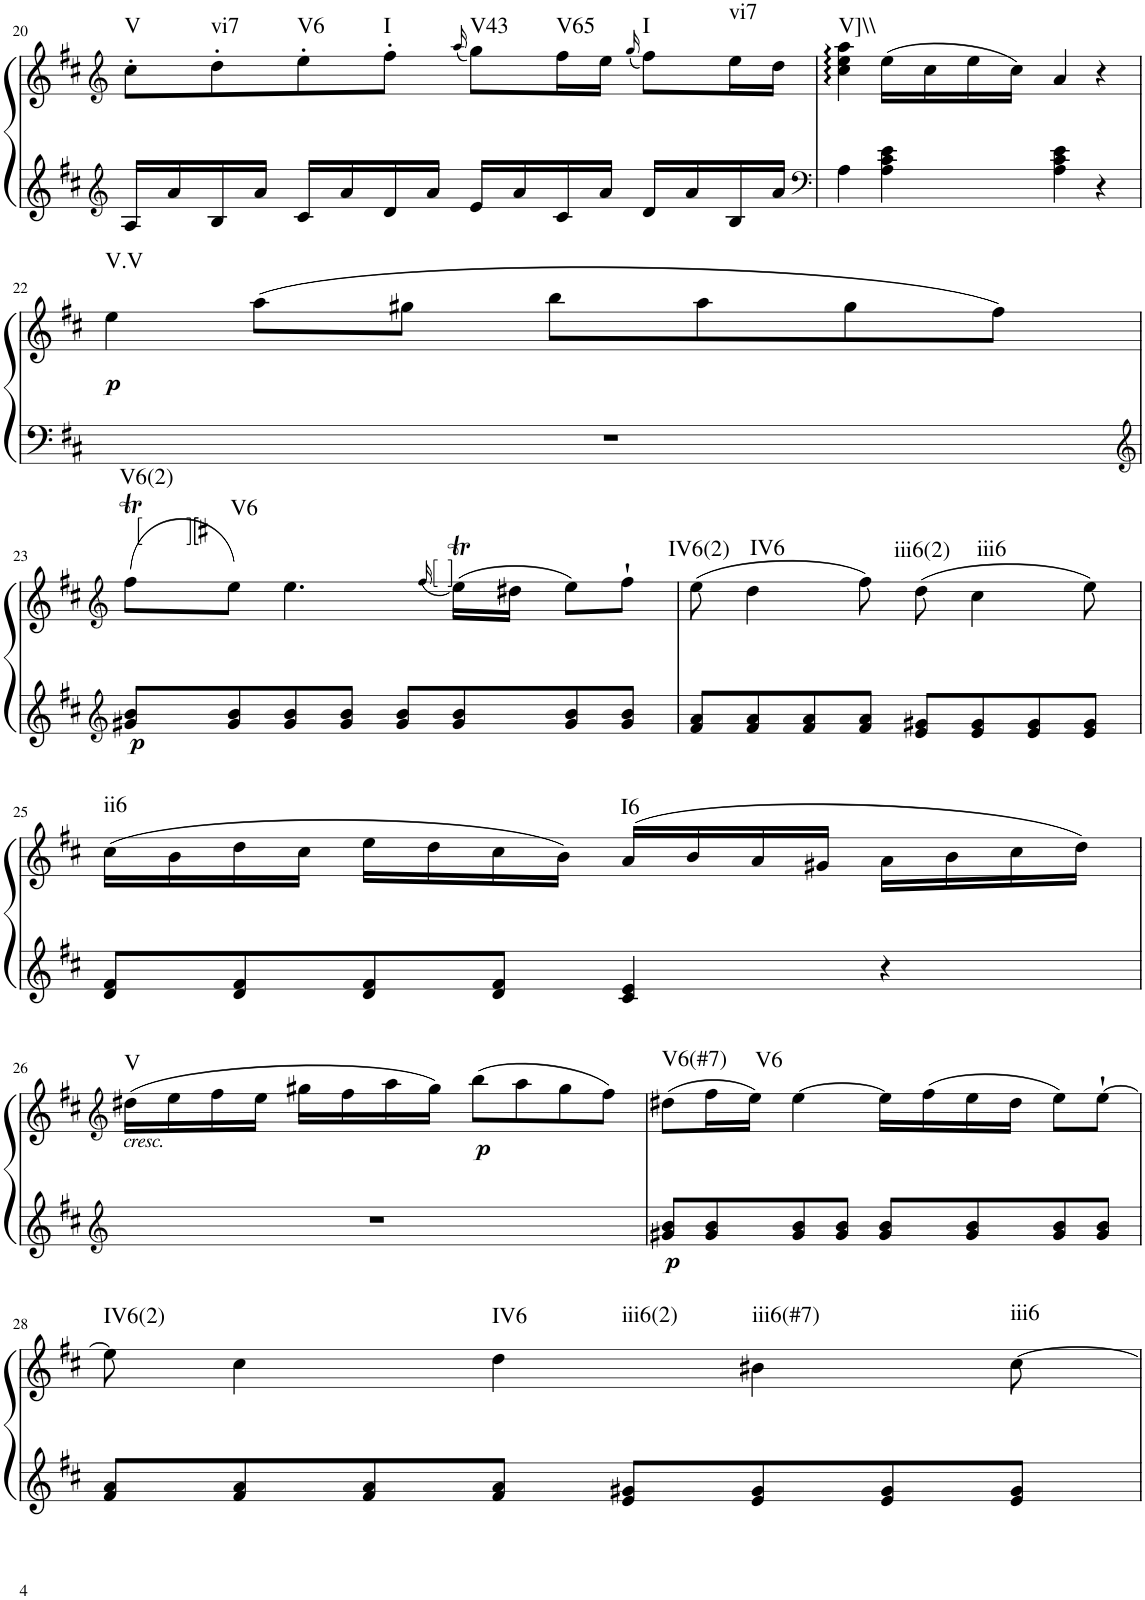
**kern	**kern	**dynam	**harte
*part1	*part1	*part1	*part1
*staff2	*staff1	*staff1/2	*
*I"unbenannt2	*	*	*
!!LO:PB:g=z
*clefG2	*clefG2	*	*
*k[f#c#]	*k[f#c#]	*	*
*M4/4	*M4/4	*	*
=20	=20	=20	=20
!	!	!	!LO:H:kt=V
16A/LL	8cc#'\L	.	N
16a/	.	.	.
!	!	!	!LO:H:kt=vi7
16B/	8dd'\	.	N
16a/JJ	.	.	.
!	!	!	!LO:H:kt=V6
16c#/LL	8ee'\	.	N
16a/	.	.	.
!	!	!	!LO:H:kt=I
16d/	8ff#'\J	.	N
16a/JJ	.	.	.
.	(16qaa/	.	.
!	!	!	!LO:H:kt=V43
16e/LL	8gg\L)	.	N
16a/	.	.	.
!	!	!	!LO:H:kt=V65
16c#/	16ff#\L	.	N
16a/JJ	16ee\JJ	.	.
.	(16qgg/	.	.
!	!	!	!LO:H:kt=I
16d/LL	8ff#\L)	.	N
16a/	.	.	.
!	!	!	!LO:H:kt=vi7
16B/	16ee\L	.	N
16a/JJ	16dd\JJ	.	.
=21	=21	=21	=21
*clefF4	*	*	*
!	!	!	!LO:H:kt=V]\\
4A\	4cc#\ 4ee\ 4aa\	.	N
4A\ 4c#\ 4e\	(16ee\LL	.	.
.	16cc#\	.	.
.	16ee\	.	.
.	16cc#\JJ)	.	.
4A\ 4c#\ 4e\	4a/	.	.
4r	4r	.	.
!!LO:LB:g=z
=22	=22	=22	=22
!	!	!LO:DY:b	!LO:H:kt=V.V
1r	4ee\	p	N
.	(8aa\L	.	.
.	8gg#X\J	.	.
.	8bb\L	.	.
.	8aa\	.	.
.	8gg#\	.	.
.	8ff#\J)	.	.
!!LO:LB:g=z
=23	=23	=23	=23
*clefG2	*clefG2	*	*
!	!	!LO:DY:b=2	!LO:H:kt=V6(2)
8g#X/ 8b/L	(8ff#t\L	p	N
!	!	!	!LO:H:kt=V6
8g#/ 8b/	8ee\J)	.	N
8g#/ 8b/	4.ee\	.	.
8g#/ 8b/J	.	.	.
8g#/ 8b/L	.	.	.
.	(16qff#/	.	.
8g#/ 8b/	(16eeT\LL)	.	.
.	16dd#X\JJ	.	.
8g#/ 8b/	8ee\L)	.	.
8g#/ 8b/J	8ff#`\J	.	.
=24	=24	=24	=24
!	!	!	!LO:H:kt=IV6(2)
8f#/ 8a/L	(8ee\	.	N
!	!	!	!LO:H:kt=IV6
8f#/ 8a/	4dd\	.	N
8f#/ 8a/	.	.	.
8f#/ 8a/J	8ff#\)	.	.
!	!	!	!LO:H:kt=iii6(2)
8e/ 8g#X/L	(8dd\	.	N
!	!	!	!LO:H:kt=iii6
8e/ 8g#/	4cc#\	.	N
8e/ 8g#/	.	.	.
8e/ 8g#/J	8ee\)	.	.
!!LO:LB:g=z
=25	=25	=25	=25
!	!	!	!LO:H:kt=ii6
8d/ 8f#/L	(16cc#\LL	.	N
.	16b\	.	.
8d/ 8f#/	16dd\	.	.
.	16cc#\JJ	.	.
8d/ 8f#/	16ee\LL	.	.
.	16dd\	.	.
8d/ 8f#/J	16cc#\	.	.
.	16b\JJ)	.	.
!	!	!	!LO:H:kt=I6
4c#/ 4e/	(16a/LL	.	N
.	16b/	.	.
.	16a/	.	.
.	16g#X/JJ	.	.
4r	16a\LL	.	.
.	16b\	.	.
.	16cc#\	.	.
.	16dd\JJ)	.	.
!!LO:LB:g=z
=26	=26	=26	=26
*clefG2	*clefG2	*	*
!	!LO:TX:b:i:t=cresc.	!	!LO:H:kt=V
1r	(16dd#X\LL	.	N
.	16ee\	.	.
.	16ff#\	.	.
.	16ee\JJ	.	.
.	16gg#X\LL	.	.
.	16ff#\	.	.
.	16aa\	.	.
.	16gg#\JJ)	.	.
!	!	!LO:DY:b	!
.	(8bb\L	p	.
.	8aa\	.	.
.	8gg#\	.	.
.	8ff#\J)	.	.
=27	=27	=27	=27
!	!	!LO:DY:b=2	!LO:H:kt=V6(#7)
8g#X/ 8b/L	(8dd#X\L	p	N
8g#/ 8b/	16ff#\L	.	.
!	!	!	!LO:H:kt=V6
.	16ee\JJ)	.	N
8g#/ 8b/	[4ee\	.	.
8g#/ 8b/J	.	.	.
8g#/ 8b/L	16ee\LL]	.	.
.	(16ff#\	.	.
8g#/ 8b/	16ee\	.	.
.	16dd#\JJ	.	.
8g#/ 8b/	8ee\L)	.	.
8g#/ 8b/J	[8ee`\J	.	.
!!LO:LB:g=z
=28	=28	=28	=28
!	!	!	!LO:H:kt=IV6(2)
8f#/ 8a/L	8ee\]	.	N
8f#/ 8a/	4cc#\	.	.
8f#/ 8a/	.	.	.
!	!	!	!LO:H:n=1:kt=IV6
!	!	!	!LO:H:n=2:kt=iii6(2)
8f#/ 8a/J	4dd\	.	N N
8e/ 8g#X/L	.	.	.
!	!	!	!LO:H:kt=iii6(#7)
8e/ 8g#/	4b#X\	.	N
8e/ 8g#/	.	.	.
!	!	!	!LO:H:kt=iii6
8e/ 8g#/J	[8cc#\	.	N
=	=	=	=
*-	*-	*-	*-
